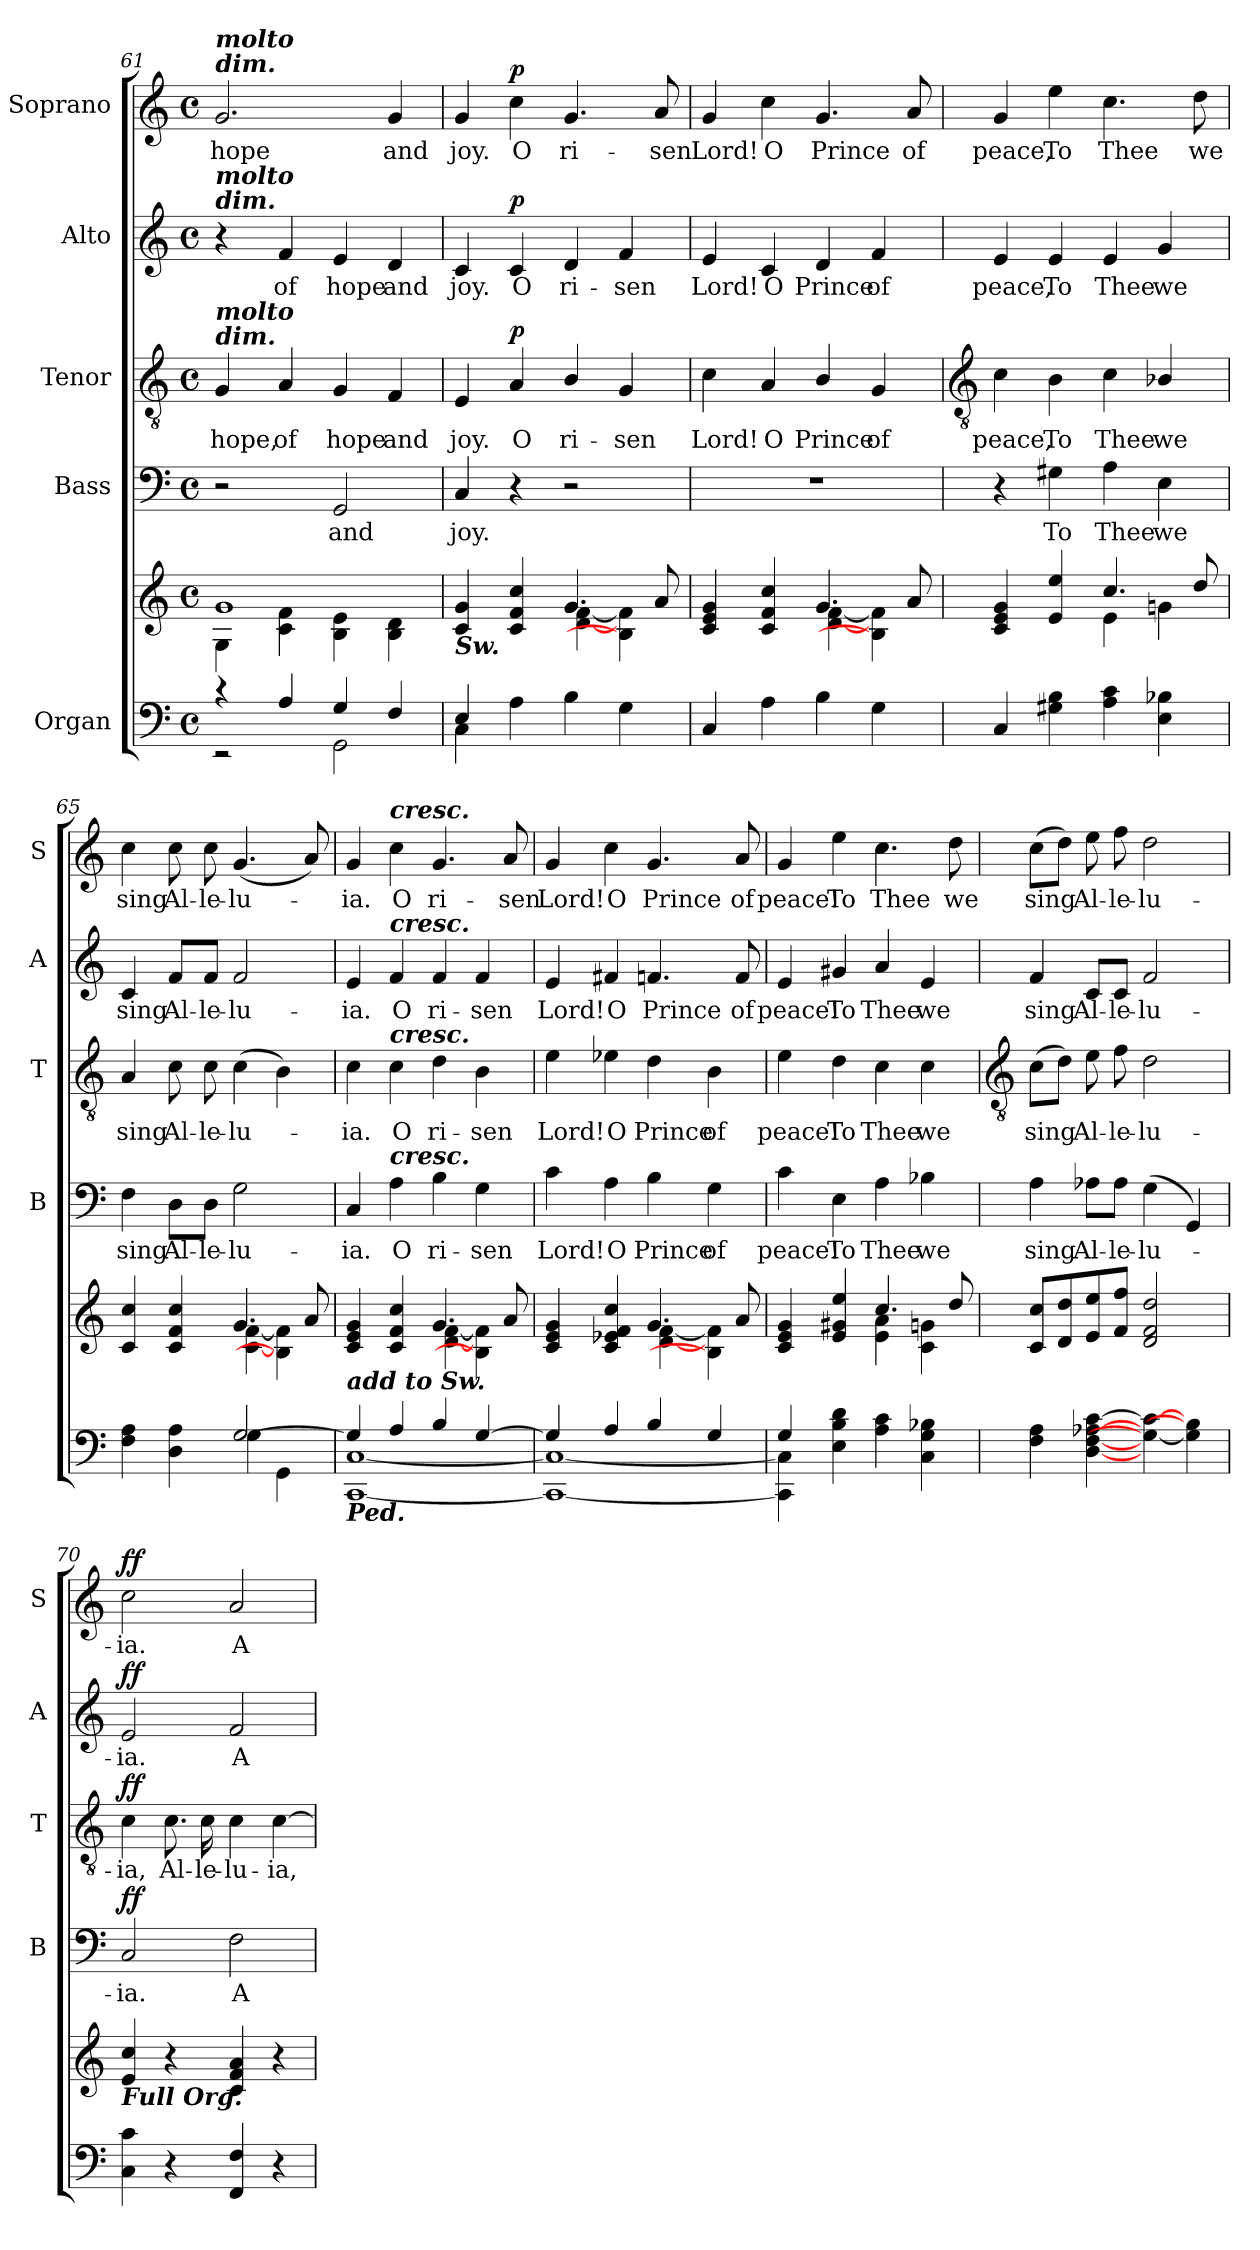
**kern	**kern	**kern	**text	**dynam	**kern	**text	**dynam	**kern	**text	**dynam	**kern	**text	**dynam
*part5	*part5	*part4	*part4	*part4	*part3	*part3	*part3	*part2	*part2	*part2	*part1	*part1	*part1
*staff6	*staff5	*staff4	*staff4	*staff4	*staff3	*staff3	*staff3	*staff2	*staff2	*staff2	*staff1	*staff1	*staff1
*I"Organ	*	*I"Bass	*	*	*I"Tenor	*	*	*I"Alto	*	*	*I"Soprano	*	*
*	*	*I'B	*	*	*I'T	*	*	*I'A	*	*	*I'S	*	*
*clefF4	*clefG2	*clefF4	*	*	*clefGv2	*	*	*clefG2	*	*	*clefG2	*	*
*k[]	*k[]	*k[]	*	*	*k[]	*	*	*k[]	*	*	*k[]	*	*
*C:	*C:	*C:	*	*	*C:	*	*	*C:	*	*	*C:	*	*
*M4/4	*M4/4	*M4/4	*	*	*M4/4	*	*	*M4/4	*	*	*M4/4	*	*
*met(c)	*met(c)	*met(c)	*	*	*met(c)	*	*	*met(c)	*	*	*met(c)	*	*
=61	=61	=61	=61	=61	=61	=61	=61	=61	=61	=61	=61	=61	=61
*^	*^	*	*	*	*	*	*	*	*	*	*	*	*
!	!	!	!	!	!	!	!	!	!	!	!	!	!LO:TX:a:Bi:t=dim.	!	!
!	!	!	!	!	!	!	!	!	!	!	!	!	!LO:TX:a:Bi:t=molto	!	!
!	!	!	!	!	!	!	!	!	!	!LO:TX:a:Bi:t=dim.	!	!	!	!	!
!	!	!	!	!	!	!	!	!	!	!LO:TX:a:Bi:t=molto	!	!	!	!	!
!	!	!	!	!	!	!	!LO:TX:a:Bi:t=dim.	!	!	!	!	!	!	!	!
!	!	!	!	!	!	!	!LO:TX:a:Bi:t=molto	!	!	!	!	!	!	!	!
!	!	!	!	!	!	!	!	!LO:LY:b	!	!	!	!	!	!LO:LY:b	!
4r	2r	1g/	4G\	2r	.	.	4G	hope,	.	4r	.	.	2.g	hope	.
!	!	!	!	!	!	!	!	!LO:LY:b	!	!	!LO:LY:b	!	!	!	!
4A/	.	.	4c\ 4f\	.	.	.	4A	of	.	4f	of	.	.	.	.
!	!	!	!	!	!LO:LY:b	!	!	!LO:LY:b	!	!	!LO:LY:b	!	!	!	!
4G/	2GG\	.	4B\ 4e\	2GG	and	.	4G	hope	.	4e	hope	.	.	.	.
!	!	!	!	!	!	!	!	!LO:LY:b	!	!	!LO:LY:b	!	!	!LO:LY:b	!
4F/	.	.	4B\ 4d\	.	.	.	4F	and	.	4d	and	.	4g	and	.
=62	=62	=62	=62	=62	=62	=62	=62	=62	=62	=62	=62	=62	=62	=62	=62
!	!	!LO:TX:b:Bi:t=Sw.	!	!	!	!	!	!	!	!	!	!	!	!	!
!	!	!	!	!	!LO:LY:b	!	!	!LO:LY:b	!	!	!LO:LY:b	!	!	!LO:LY:b	!
4E/	4C\	4c/ 4g/	2ryy	4C	joy.	.	4E	joy.	.	4c	joy.	.	4g	joy.	.
!	!	!	!	!	!	!	!	!LO:LY:b	!LO:DY:b	!	!LO:LY:b	!LO:DY:b	!	!LO:LY:b	!LO:DY:b
4A\	4ryy	4c/ 4f/ 4cc/	.	4r	.	.	4A	O	p	4c	O	p	4cc	O	p
!	!	!	!	!	!	!	!	!LO:LY:b	!	!	!LO:LY:b	!	!	!LO:LY:b	!
4B\	2ryy	4.g/	[4d\ [4f\	2r	.	.	4B/	ri-	.	4d	ri-	.	4.g	ri-	.
!	!	!	!	!	!	!	!	!LO:LY:b	!	!	!LO:LY:b	!	!	!	!
4G\	.	.	4B\] 4f\]	.	.	.	4G	-sen	.	4f	-sen	.	.	.	.
!	!	!	!	!	!	!	!	!	!	!	!	!	!	!LO:LY:b	!
.	.	8a/	.	.	.	.	.	.	.	.	.	.	8a	-sen	.
=63	=63	=63	=63	=63	=63	=63	=63	=63	=63	=63	=63	=63	=63	=63	=63
!	!	!	!	!	!	!	!	!LO:LY:b	!	!	!LO:LY:b	!	!	!LO:LY:b	!
4C/	1ryy	4c/ 4e/ 4g/	2ryy	1r	.	.	4c	Lord!	.	4e	Lord!	.	4g	Lord!	.
!	!	!	!	!	!	!	!	!LO:LY:b	!	!	!LO:LY:b	!	!	!LO:LY:b	!
4A\	.	4c/ 4f/ 4cc/	.	.	.	.	4A	O	.	4c	O	.	4cc	O	.
!	!	!	!	!	!	!	!	!LO:LY:b	!	!	!LO:LY:b	!	!	!LO:LY:b	!
4B\	.	4.g/	[4d\ [4f\	.	.	.	4B/	Prince	.	4d	Prince	.	4.g	Prince	.
!	!	!	!	!	!	!	!	!LO:LY:b	!	!	!LO:LY:b	!	!	!	!
4G\	.	.	4B\] 4f\]	.	.	.	4G	of	.	4f	of	.	.	.	.
!	!	!	!	!	!	!	!	!	!	!	!	!	!	!LO:LY:b	!
.	.	8a/	.	.	.	.	.	.	.	.	.	.	8a	of	.
!!LO:LB:g=z
=64	=64	=64	=64	=64	=64	=64	=64	=64	=64	=64	=64	=64	=64	=64	=64
*	*	*	*	*	*	*	*clefGv2	*	*	*	*	*	*	*	*
!	!	!	!	!	!	!	!	!LO:LY:b	!	!	!LO:LY:b	!	!	!LO:LY:b	!
1ryy	4C/	4c/ 4e/ 4g/	2ryy	4r	.	.	4c	peace,	.	4e	peace,	.	4g	peace,	.
!	!	!	!	!	!LO:LY:b	!	!	!LO:LY:b	!	!	!LO:LY:b	!	!	!LO:LY:b	!
.	4G#X\ 4B\	4e/ 4ee/	.	4G#X	To	.	4B	To	.	4e	To	.	4ee	To	.
!	!	!	!	!	!LO:LY:b	!	!	!LO:LY:b	!	!	!LO:LY:b	!	!	!LO:LY:b	!
.	4A\ 4c\	4.cc/	4e\	4A	Thee	.	4c	Thee	.	4e	Thee	.	4.cc	Thee	.
!	!	!	!	!	!LO:LY:b	!	!	!LO:LY:b	!	!	!LO:LY:b	!	!	!	!
.	4E\ 4B-X\	.	4gn\	4E	we	.	4B-X/	we	.	4g	we	.	.	.	.
!	!	!	!	!	!	!	!	!	!	!	!	!	!	!LO:LY:b	!
.	.	8dd/	.	.	.	.	.	.	.	.	.	.	8dd	we	.
=65	=65	=65	=65	=65	=65	=65	=65	=65	=65	=65	=65	=65	=65	=65	=65
!	!	!	!	!	!LO:LY:b	!	!	!LO:LY:b	!	!	!LO:LY:b	!	!	!LO:LY:b	!
2ryy	4F\ 4A\	4c/ 4cc/	2ryy	4F	sing	.	4A	sing	.	4c	sing	.	4cc	sing	.
!	!	!	!	!	!LO:LY:b	!	!	!LO:LY:b	!	!	!LO:LY:b	!	!	!LO:LY:b	!
.	4D\ 4A\	4c/ 4f/ 4cc/	.	8D\L	Al-	.	8c	Al-	.	8f/L	Al-	.	8cc	Al-	.
!	!	!	!	!	!LO:LY:b	!	!	!LO:LY:b	!	!	!LO:LY:b	!	!	!LO:LY:b	!
.	.	.	.	8D\J	-le-	.	8c	-le-	.	8f/J	-le-	.	8cc	-le-	.
!	!	!	!	!	!LO:LY:b	!	!	!LO:LY:b	!	!	!LO:LY:b	!	!	!LO:LY:b	!
[2G/	4G\	4.g/	[4c\ [4f\	2G	-lu-	.	(>4c	-lu-	.	2f	-lu-	.	(<4.g	-lu-	.
.	4GG\	.	4B\] 4f\]	.	.	.	4B)	.	.	.	.	.	.	.	.
.	.	8a/	.	.	.	.	.	.	.	.	.	.	8a)	.	.
=66	=66	=66	=66	=66	=66	=66	=66	=66	=66	=66	=66	=66	=66	=66	=66
!	!	!LO:TX:b:Bi:t=add to Sw.	!	!	!	!	!	!	!	!	!	!	!	!	!
!LO:TX:b:Bi:t=Ped.	!	!	!	!	!	!	!	!	!	!	!	!	!	!	!
!	!	!	!	!	!LO:LY:b	!	!	!LO:LY:b	!	!	!LO:LY:b	!	!	!LO:LY:b	!
4G/]	[1CC\ [1C\	4c/ 4e/ 4g/	2ryy	4C	-ia.	.	4c	ia.	.	4e	-ia.	.	4g	ia.	.
!	!	!	!	!	!	!	!	!	!	!	!	!	!LO:TX:a:Bi:t=cresc.	!	!
!	!	!	!	!	!	!	!	!	!	!LO:TX:a:Bi:t=cresc.	!	!	!	!	!
!	!	!	!	!	!	!	!LO:TX:a:Bi:t=cresc.	!	!	!	!	!	!	!	!
!	!	!	!	!LO:TX:a:Bi:t=cresc.	!	!	!	!	!	!	!	!	!	!	!
!	!	!	!	!	!LO:LY:b	!	!	!LO:LY:b	!	!	!LO:LY:b	!	!	!LO:LY:b	!
4A/	.	4c/ 4f/ 4cc/	.	4A	O	.	4c	O	.	4f	O	.	4cc	O	.
!	!	!	!	!	!LO:LY:b	!	!	!LO:LY:b	!	!	!LO:LY:b	!	!	!LO:LY:b	!
4B/	.	4.g/	[4d\ [4f\	4B	ri-	.	4d	ri-	.	4f	ri-	.	4.g	ri-	.
!	!	!	!	!	!LO:LY:b	!	!	!LO:LY:b	!	!	!LO:LY:b	!	!	!	!
[4G/	.	.	4B\] 4f\]	4G	-sen	.	4B	-sen	.	4f	-sen	.	.	.	.
!	!	!	!	!	!	!	!	!	!	!	!	!	!	!LO:LY:b	!
.	.	8a/	.	.	.	.	.	.	.	.	.	.	8a	-sen	.
=67	=67	=67	=67	=67	=67	=67	=67	=67	=67	=67	=67	=67	=67	=67	=67
!	!	!	!	!	!LO:LY:b	!	!	!LO:LY:b	!	!	!LO:LY:b	!	!	!LO:LY:b	!
4G/]	1CC\_ 1C\_	4c/ 4e/ 4g/	2ryy	4c	Lord!	.	4e	Lord!	.	4e	Lord!	.	4g	Lord!	.
!	!	!	!	!	!LO:LY:b	!	!	!LO:LY:b	!	!	!LO:LY:b	!	!	!LO:LY:b	!
4A/	.	4c/ 4e-X/ 4f/ 4cc/	.	4A	O	.	4e-X	O	.	4f#X	O	.	4cc	O	.
!	!	!	!	!	!LO:LY:b	!	!	!LO:LY:b	!	!	!LO:LY:b	!	!	!LO:LY:b	!
4B/	.	4.g/	[4d\ [4f\	4B	Prince	.	4d	Prince	.	4.fn	Prince	.	4.g	Prince	.
!	!	!	!	!	!LO:LY:b	!	!	!LO:LY:b	!	!	!	!	!	!	!
4G/	.	.	4B\] 4f\]	4G	of	.	4B	of	.	.	.	.	.	.	.
!	!	!	!	!	!	!	!	!	!	!	!LO:LY:b	!	!	!LO:LY:b	!
.	.	8a/	.	.	.	.	.	.	.	8f	of	.	8a	of	.
=68	=68	=68	=68	=68	=68	=68	=68	=68	=68	=68	=68	=68	=68	=68	=68
!	!	!	!	!	!LO:LY:b	!	!	!LO:LY:b	!	!	!LO:LY:b	!	!	!LO:LY:b	!
4G/	4CC\] 4C\]	4c/ 4e/ 4g/	2ryy	4c	peace!	.	4e	peace!	.	4e	peace!	.	4g	peace!	.
!	!	!	!	!	!LO:LY:b	!	!	!LO:LY:b	!	!	!LO:LY:b	!	!	!LO:LY:b	!
4E\ 4B\ 4d\	4ryy	4e/ 4g#X/ 4ee/	.	4E	To	.	4d	To	.	4g#X	To	.	4ee	To	.
!	!	!	!	!	!LO:LY:b	!	!	!LO:LY:b	!	!	!LO:LY:b	!	!	!LO:LY:b	!
4A\ 4c\	2ryy	4.cc/	4e\ 4a\	4A	Thee	.	4c	Thee	.	4a	Thee	.	4.cc	Thee	.
!	!	!	!	!	!LO:LY:b	!	!	!LO:LY:b	!	!	!LO:LY:b	!	!	!	!
4C\ 4G\ 4B-X\	.	.	4c\ 4gn\	4B-X	we	.	4c	we	.	4e	we	.	.	.	.
!	!	!	!	!	!	!	!	!	!	!	!	!	!	!LO:LY:b	!
.	.	8dd/	.	.	.	.	.	.	.	.	.	.	8dd	we	.
*v	*v	*	*	*	*	*	*	*	*	*	*	*	*	*	*
*	*v	*v	*	*	*	*	*	*	*	*	*	*	*	*
!!LO:LB:g=z
=69	=69	=69	=69	=69	=69	=69	=69	=69	=69	=69	=69	=69	=69
*	*	*	*	*	*clefGv2	*	*	*	*	*	*	*	*
!	!	!	!LO:LY:b	!	!	!LO:LY:b	!	!	!LO:LY:b	!	!	!LO:LY:b	!
4F\ 4A\	8c 8ccL	4A	sing	.	(>8cL	sing	.	4f	sing	.	(>8ccL	sing	.
.	8d 8dd	.	.	.	8dJ)	.	.	.	.	.	8ddJ)	.	.
!	!	!	!LO:LY:b	!	!	!LO:LY:b	!	!	!LO:LY:b	!	!	!LO:LY:b	!
[4D\ [4F\ [4A-X\ [4c\	8e 8ee	8A-X\L	Al-	.	8e	Al-	.	8c/L	Al-	.	8ee	Al-	.
!	!	!	!LO:LY:b	!	!	!LO:LY:b	!	!	!LO:LY:b	!	!	!LO:LY:b	!
.	8f 8ffJ	8A-\J	-le-	.	8f	-le-	.	8c/J	-le-	.	8ff	-le-	.
!	!	!	!LO:LY:b	!	!	!LO:LY:b	!	!	!LO:LY:b	!	!	!LO:LY:b	!
4G_ 4c_	2d 2f 2dd	(4G	-lu-	.	2d	-lu-	.	2f	-lu-	.	2dd	-lu-	.
4G] 4B]	.	4GG)	.	.	.	.	.	.	.	.	.	.	.
=70	=70	=70	=70	=70	=70	=70	=70	=70	=70	=70	=70	=70	=70
!	!LO:TX:b:Bi:t=Full Org.	!	!	!	!	!	!	!	!	!	!	!	!
!	!	!	!LO:LY:b	!LO:DY:b	!	!LO:LY:b	!LO:DY:b	!	!LO:LY:b	!LO:DY:b	!	!LO:LY:b	!LO:DY:b
4C\ 4c\	4e 4cc	2C	ia.	ff	4c	ia,	ff	2e	ia.	ff	2cc	ia.	ff
!	!	!	!	!	!	!LO:LY:b	!	!	!	!	!	!	!
4r	4r	.	.	.	8.c	Al-	.	.	.	.	.	.	.
!	!	!	!	!	!	!LO:LY:b	!	!	!	!	!	!	!
.	.	.	.	.	16c	-le-	.	.	.	.	.	.	.
!	!	!	!LO:LY:b	!	!	!LO:LY:b	!	!	!LO:LY:b	!	!	!LO:LY:b	!
4FF 4F	4c 4f 4a	2F	A-	.	4c	-lu-	.	2f	A-	.	2a	A-	.
!	!	!	!	!	!	!LO:LY:b	!	!	!	!	!	!	!
4r	4r	.	.	.	[4c	-ia,	.	.	.	.	.	.	.
=	=	=	=	=	=	=	=	=	=	=	=	=	=
*-	*-	*-	*-	*-	*-	*-	*-	*-	*-	*-	*-	*-	*-
